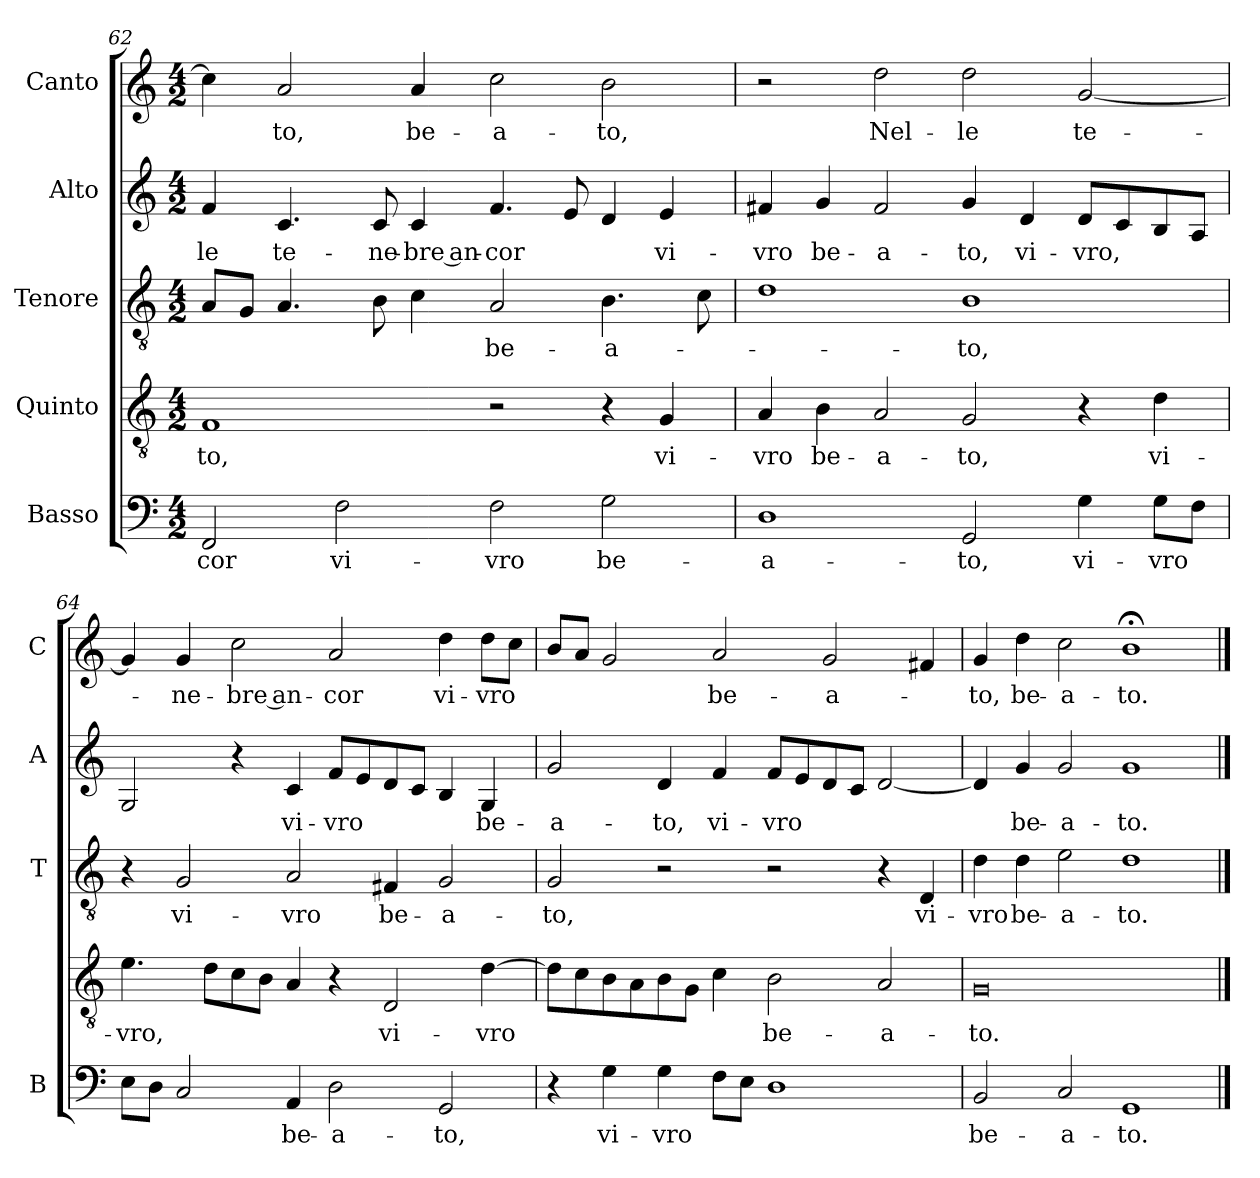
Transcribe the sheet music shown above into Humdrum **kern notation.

**kern	**text	**kern	**text	**kern	**text	**kern	**text	**kern	**text
*part5	*part5	*part4	*part4	*part3	*part3	*part2	*part2	*part1	*part1
*staff5	*staff5	*staff4	*staff4	*staff3	*staff3	*staff2	*staff2	*staff1	*staff1
*I"Basso	*	*I"Quinto	*	*I"Tenore	*	*I"Alto	*	*I"Canto	*
*I'B	*	*	*	*I'T	*	*I'A	*	*I'C	*
*clefF4	*	*clefGv2	*	*clefGv2	*	*clefG2	*	*clefG2	*
*k[]	*	*k[]	*	*k[]	*	*k[]	*	*k[]	*
*C:	*	*C:	*	*C:	*	*C:	*	*C:	*
*M4/2	*	*M4/2	*	*M4/2	*	*M4/2	*	*M4/2	*
=62	=62	=62	=62	=62	=62	=62	=62	=62	=62
!	!LO:LY:b	!	!LO:LY:b	!	!	!	!LO:LY:b	!	!
2FF/	-cor	1F	-to,	8A/L	.	4f/	-le	4cc\]	.
.	.	.	.	8G/J	.	.	.	.	.
!	!	!	!	!	!	!	!LO:LY:b	!	!LO:LY:b
.	.	.	.	4.A/	.	4.c/	te-	2a/	-to,
!	!LO:LY:b	!	!	!	!	!	!	!	!
2F\	vi-	.	.	.	.	.	.	.	.
!	!	!	!	!	!	!	!LO:LY:b	!	!
.	.	.	.	8B\	.	8c/	-ne-	.	.
!	!	!	!	!	!	!	!LO:LY:b	!	!LO:LY:b
.	.	.	.	4c\	.	4c/	-bre an-	4a/	be-
!	!LO:LY:b	!	!	!	!LO:LY:b	!	!LO:LY:b	!	!LO:LY:b
2F\	-vro	2r	.	2A/	be-	4.f/	-cor	2cc\	-a-
.	.	.	.	.	.	8e/	.	.	.
!	!LO:LY:b	!	!	!	!LO:LY:b	!	!	!	!LO:LY:b
2G\	be-	4r	.	4.B\	-a-	4d/	.	2b\	-to,
!	!	!	!LO:LY:b	!	!	!	!LO:LY:b	!	!
.	.	4G/	vi-	.	.	4e/	vi-	.	.
.	.	.	.	8c\	.	.	.	.	.
=63	=63	=63	=63	=63	=63	=63	=63	=63	=63
!	!LO:LY:b	!	!LO:LY:b	!	!	!	!LO:LY:b	!	!
1D	-a-	4A/	-vro	1d	.	4f#X/	-vro	2r	.
!	!	!	!LO:LY:b	!	!	!	!LO:LY:b	!	!
.	.	4B\	be-	.	.	4g/	be-	.	.
!	!	!	!LO:LY:b	!	!	!	!LO:LY:b	!	!LO:LY:b
.	.	2A/	-a-	.	.	2f#/	-a-	2dd\	Nel-
!	!LO:LY:b	!	!LO:LY:b	!	!LO:LY:b	!	!LO:LY:b	!	!LO:LY:b
2GG/	-to,	2G/	-to,	1B	-to,	4g/	-to,	2dd\	-le
!	!	!	!	!	!	!	!LO:LY:b	!	!
.	.	.	.	.	.	4d/	vi-	.	.
!	!LO:LY:b	!	!	!	!	!	!LO:LY:b	!	!LO:LY:b
4G\	vi-	4r	.	.	.	8d/L	-vro,	[2g/	te-
.	.	.	.	.	.	8c/	.	.	.
!	!LO:LY:b	!	!LO:LY:b	!	!	!	!	!	!
8G\L	-vro	4d\	vi-	.	.	8B/	.	.	.
8F\J	.	.	.	.	.	8A/J	.	.	.
!!LO:LB:g=z
=64	=64	=64	=64	=64	=64	=64	=64	=64	=64
!	!	!	!LO:LY:b	!	!	!	!	!	!
8E\L	.	4.e\	-vro,	4r	.	2G/	.	4g/]	.
8D\J	.	.	.	.	.	.	.	.	.
!	!	!	!	!	!LO:LY:b	!	!	!	!LO:LY:b
2C/	.	.	.	2G/	vi-	.	.	4g/	-ne-
.	.	8d\L	.	.	.	.	.	.	.
!	!	!	!	!	!	!	!	!	!LO:LY:b
.	.	8c\	.	.	.	4r	.	2cc\	-bre an-
.	.	8B\J	.	.	.	.	.	.	.
!	!LO:LY:b	!	!	!	!LO:LY:b	!	!LO:LY:b	!	!
4AA/	be-	4A/	.	2A/	-vro	4c/	vi-	.	.
!	!LO:LY:b	!	!	!	!	!	!LO:LY:b	!	!LO:LY:b
2D\	-a-	4r	.	.	.	8f/L	-vro	2a/	-cor
.	.	.	.	.	.	8e/	.	.	.
!	!	!	!LO:LY:b	!	!LO:LY:b	!	!	!	!
.	.	2D/	vi-	4F#X/	be-	8d/	.	.	.
.	.	.	.	.	.	8c/J	.	.	.
!	!LO:LY:b	!	!	!	!LO:LY:b	!	!	!	!LO:LY:b
2GG/	-to,	.	.	2G/	-a-	4B/	.	4dd\	vi-
!	!	!	!LO:LY:b	!	!	!	!LO:LY:b	!	!LO:LY:b
.	.	[4d\	-vro	.	.	4G/	be-	8dd\L	-vro
.	.	.	.	.	.	.	.	8cc\J	.
=65	=65	=65	=65	=65	=65	=65	=65	=65	=65
!	!	!	!	!	!LO:LY:b	!	!LO:LY:b	!	!
4r	.	8d\L]	.	2G/	-to,	2g/	-a-	8b/L	.
.	.	8c\	.	.	.	.	.	8a/J	.
!	!LO:LY:b	!	!	!	!	!	!	!	!
4G\	vi-	8B\	.	.	.	.	.	2g/	.
.	.	8A\	.	.	.	.	.	.	.
!	!LO:LY:b	!	!	!	!	!	!LO:LY:b	!	!
4G\	-vro	8B\	.	2r	.	4d/	-to,	.	.
.	.	8G\J	.	.	.	.	.	.	.
!	!	!	!	!	!	!	!LO:LY:b	!	!LO:LY:b
8F\L	.	4c\	.	.	.	4f/	vi-	2a/	be-
8E\J	.	.	.	.	.	.	.	.	.
!	!	!	!LO:LY:b	!	!	!	!LO:LY:b	!	!
1D	.	2B\	be-	2r	.	8f/L	-vro	.	.
.	.	.	.	.	.	8e/	.	.	.
!	!	!	!	!	!	!	!	!	!LO:LY:b
.	.	.	.	.	.	8d/	.	2g/	-a-
.	.	.	.	.	.	8c/J	.	.	.
!	!	!	!LO:LY:b	!	!	!	!	!	!
.	.	2A/	-a-	4r	.	[2d/	.	.	.
!	!	!	!	!	!LO:LY:b	!	!	!	!
.	.	.	.	4D/	vi-	.	.	4f#X/	.
=66	=66	=66	=66	=66	=66	=66	=66	=66	=66
!	!LO:LY:b	!	!LO:LY:b	!	!LO:LY:b	!	!	!	!LO:LY:b
2BB/	be-	0G	-to.	4d\	-vro	4d/]	.	4g/	-to,
!	!	!	!	!	!LO:LY:b	!	!LO:LY:b	!	!LO:LY:b
.	.	.	.	4d\	be-	4g/	be-	4dd\	be-
!	!LO:LY:b	!	!	!	!LO:LY:b	!	!LO:LY:b	!	!LO:LY:b
2C/	-a-	.	.	2e\	-a-	2g/	-a-	2cc\	-a-
!	!LO:LY:b	!	!	!	!LO:LY:b	!	!LO:LY:b	!	!LO:LY:b
1GG	-to.	.	.	1d	-to.	1g	-to.	1b;<	-to.
==	==	==	==	==	==	==	==	==	==
*-	*-	*-	*-	*-	*-	*-	*-	*-	*-
